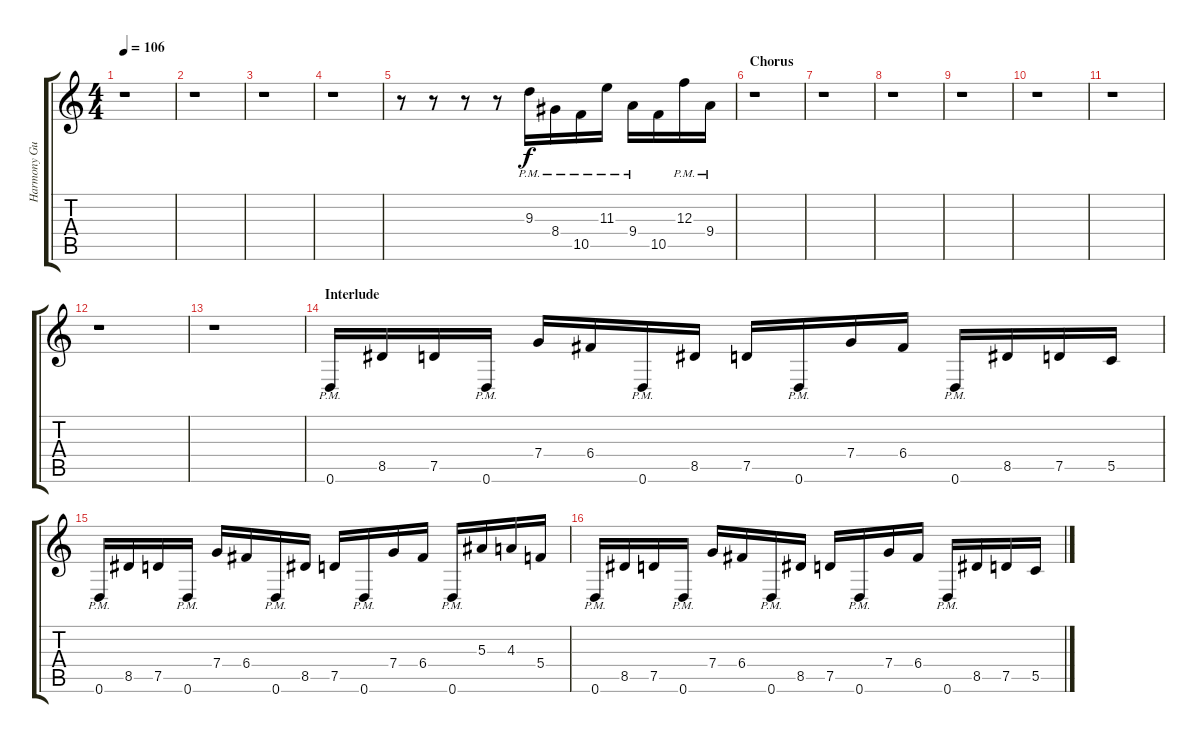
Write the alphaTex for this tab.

\track ("Harmony Guitar" "Harmony Gu") {instrument overdrivenguitar}
\staff {score tabs}
\tuning (D4 A3 F3 C3 G2 D2) {hide}
\ts (4 4)
\tempo 106
\clef g2
\ks c
r.1{dy f} |
r.1 |
r.1 |
r.1 |
r.8 r.8 r.8 r.8 9.3{pm}.16 8.4{pm}.16 10.5{pm}.16 11.3{pm}.16 9.4{pm}.16 10.5.16 12.3{pm}.16 9.4{pm}.16 |
\section ("" "Chorus")
r.1 |
r.1 |
r.1 |
r.1 |
r.1 |
r.1 |
r.1 |
r.1 |
\section ("" "Interlude")
0.6{pm}.16 8.5.16 7.5.16 0.6{pm}.16 7.4.16 6.4.16 0.6{pm}.16 8.5.16 7.5.16 0.6{pm}.16 7.4.16 6.4.16 0.6{pm}.16 8.5.16 7.5.16 5.5.16 |
0.6{pm}.16 8.5.16 7.5.16 0.6{pm}.16 7.4.16 6.4.16 0.6{pm}.16 8.5.16 7.5.16 0.6{pm}.16 7.4.16 6.4.16 0.6{pm}.16 5.3.16 4.3.16 5.4.16 |
0.6{pm}.16 8.5.16 7.5.16 0.6{pm}.16 7.4.16 6.4.16 0.6{pm}.16 8.5.16 7.5.16 0.6{pm}.16 7.4.16 6.4.16 0.6{pm}.16 8.5.16 7.5.16 5.5.16
